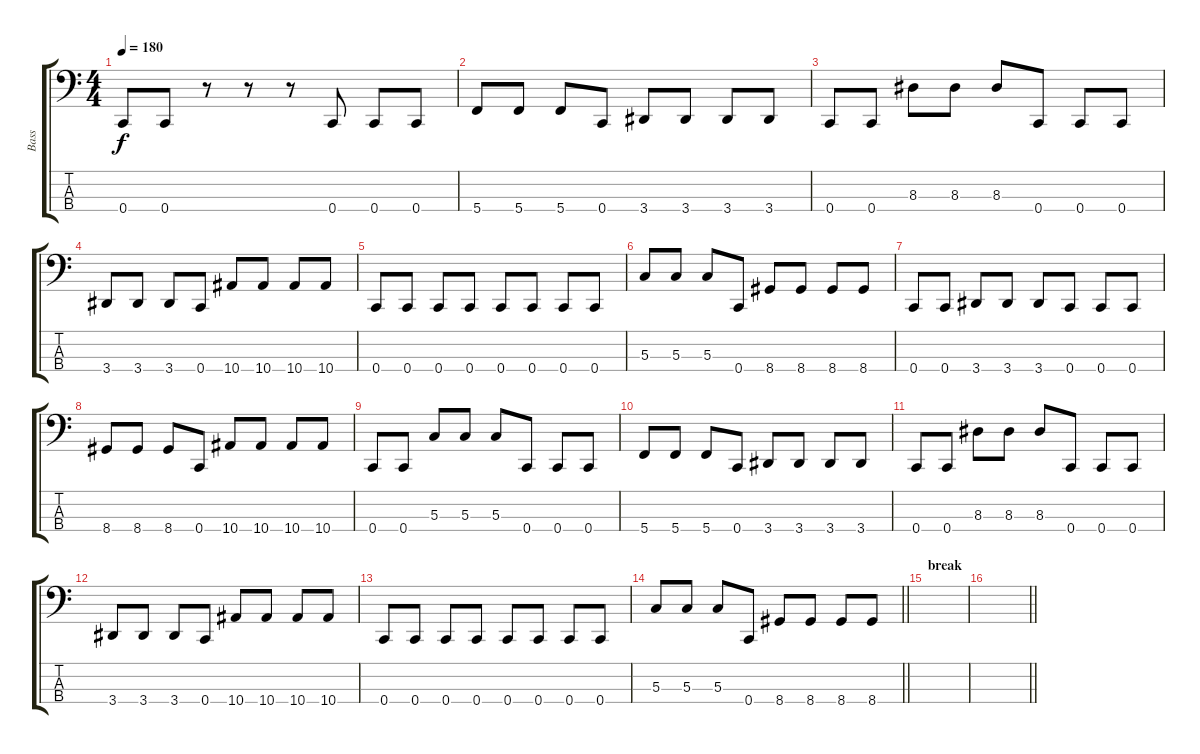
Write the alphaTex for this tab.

\track ("Bass" "Bass") {instrument electricbassfinger}
\staff {score tabs}
\tuning (F2 C2 G1 C1) {hide}
\ts (4 4)
\tempo 180
\clef f4
\ks c
0.4.8{dy f} 0.4.8 r.8 r.8 r.8 0.4.8 0.4.8 0.4.8 |
5.4.8 5.4.8 5.4.8 0.4.8 3.4.8 3.4.8 3.4.8 3.4.8 |
0.4.8 0.4.8 8.3.8 8.3.8 8.3.8 0.4.8 0.4.8 0.4.8 |
3.4.8 3.4.8 3.4.8 0.4.8 10.4.8 10.4.8 10.4.8 10.4.8 |
0.4.8 0.4.8 0.4.8 0.4.8 0.4.8 0.4.8 0.4.8 0.4.8 |
5.3.8 5.3.8 5.3.8 0.4.8 8.4.8 8.4.8 8.4.8 8.4.8 |
0.4.8 0.4.8 3.4.8 3.4.8 3.4.8 0.4.8 0.4.8 0.4.8 |
8.4.8 8.4.8 8.4.8 0.4.8 10.4.8 10.4.8 10.4.8 10.4.8 |
0.4.8 0.4.8 5.3.8 5.3.8 5.3.8 0.4.8 0.4.8 0.4.8 |
5.4.8 5.4.8 5.4.8 0.4.8 3.4.8 3.4.8 3.4.8 3.4.8 |
0.4.8 0.4.8 8.3.8 8.3.8 8.3.8 0.4.8 0.4.8 0.4.8 |
3.4.8 3.4.8 3.4.8 0.4.8 10.4.8 10.4.8 10.4.8 10.4.8 |
0.4.8 0.4.8 0.4.8 0.4.8 0.4.8 0.4.8 0.4.8 0.4.8 |
\barLineRight lightlight
5.3.8 5.3.8 5.3.8 0.4.8 8.4.8 8.4.8 8.4.8 8.4.8 |
\section ("" "break")
|
\barLineRight lightlight
